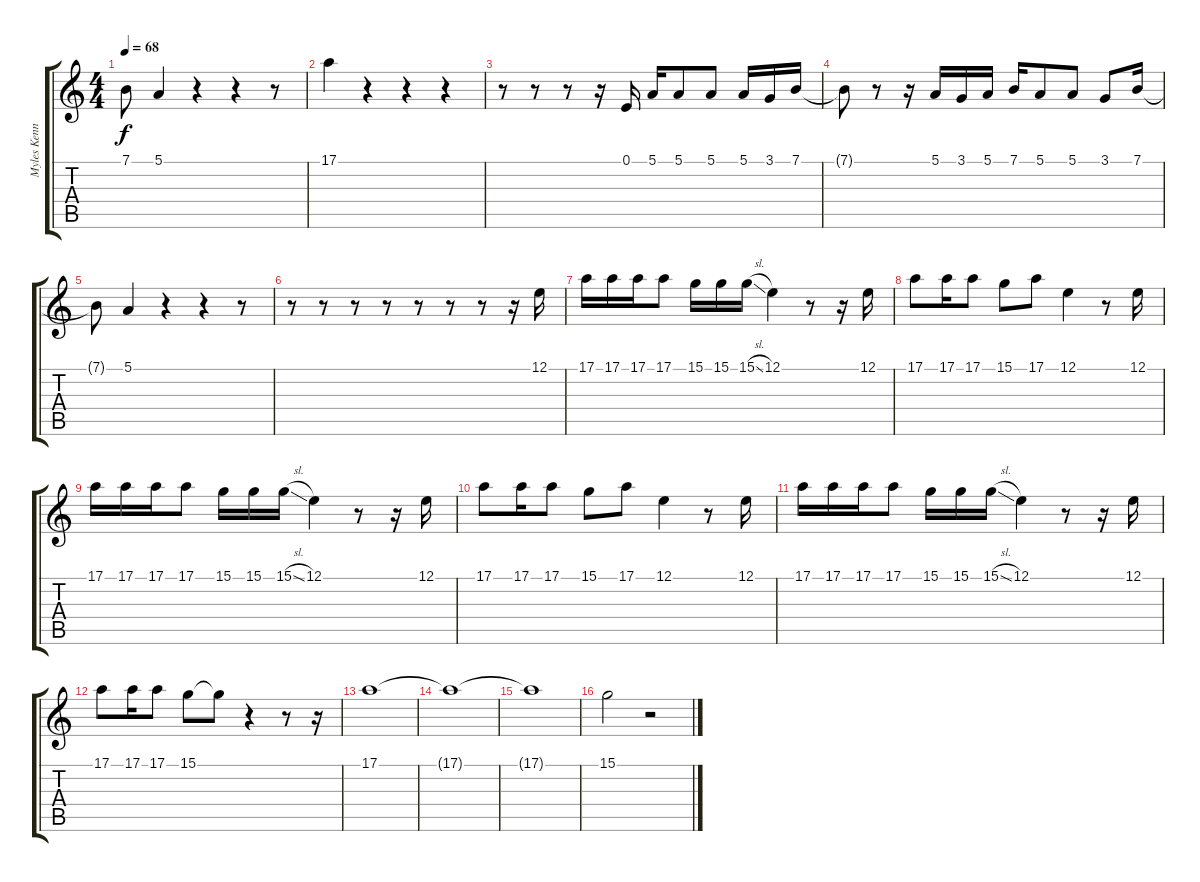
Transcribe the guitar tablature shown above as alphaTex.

\track ("Myles Kennedy - Voice" "Myles Kenn") {instrument altosax}
\staff {score tabs}
\tuning (E4 B3 G3 D3 A2 E2) {hide}
\ts (4 4)
\tempo 68
\clef g2
\ks c
7.1{t}.8{dy f} 5.1.4 r.4 r.4 r.8 |
17.1.4 r.4 r.4 r.4 |
r.8 r.8 r.8 r.16 0.1.16 5.1.16 5.1.8 5.1.8 5.1.16 3.1.16 7.1.16 |
7.1{t}.8 r.8 r.16 5.1.16 3.1.16 5.1.16 7.1.16 5.1.8 5.1.8 3.1.8 7.1.16 |
7.1{t}.8 5.1.4 r.4 r.4 r.8 |
r.8 r.8 r.8 r.8 r.8 r.8 r.8 r.16 12.1.16 |
17.1.16 17.1.16 17.1.16 17.1.8 15.1.16 15.1.16 15.1{sl}.16 12.1.4 r.8 r.16 12.1.16 |
17.1.8 17.1.16 17.1.8 15.1.8 17.1.8 12.1.4 r.8 12.1.16 |
17.1.16 17.1.16 17.1.16 17.1.8 15.1.16 15.1.16 15.1{sl}.16 12.1.4 r.8 r.16 12.1.16 |
17.1.8 17.1.16 17.1.8 15.1.8 17.1.8 12.1.4 r.8 12.1.16 |
17.1.16 17.1.16 17.1.16 17.1.8 15.1.16 15.1.16 15.1{sl}.16 12.1.4 r.8 r.16 12.1.16 |
17.1.8 17.1.16 17.1.8 15.1.8 15.1{t}.8 r.4 r.8 r.16 |
17.1.1 |
17.1{t}.1 |
17.1{t}.1 |
15.1.2 r.2
